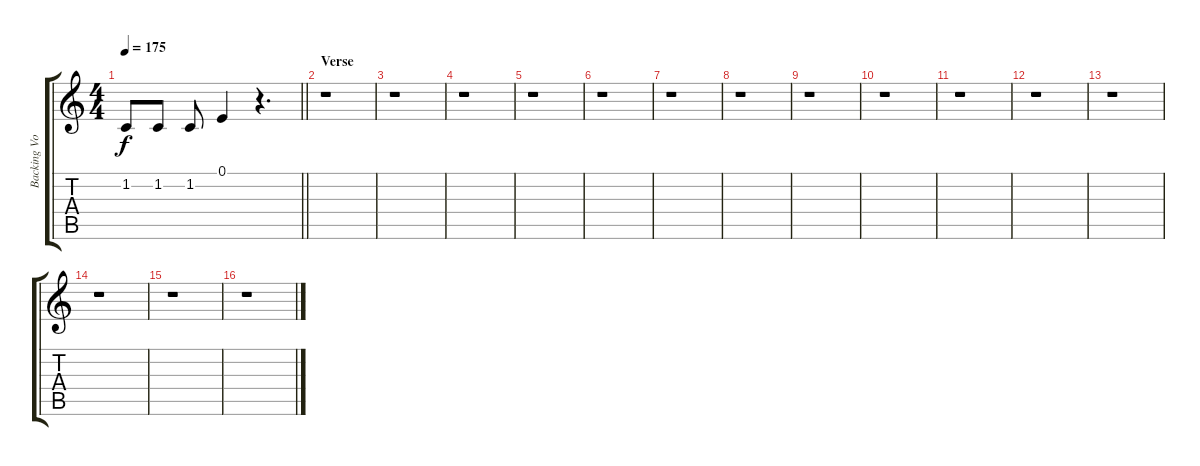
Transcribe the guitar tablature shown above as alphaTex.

\track ("Backing Vocals" "Backing Vo") {instrument lead2sawtooth}
\staff {score tabs}
\tuning (E4 B3 G3 D3 A2 E2) {hide}
\ts (4 4)
\tempo 175
\clef g2
\barLineRight lightlight
\ks c
1.2.8{dy f} 1.2.8 1.2.8 0.1.4 r.4{d} |
\section ("" "Verse")
r.1 |
r.1 |
r.1 |
r.1 |
r.1 |
r.1 |
r.1 |
r.1 |
r.1 |
r.1 |
r.1 |
r.1 |
r.1 |
r.1 |
r.1
